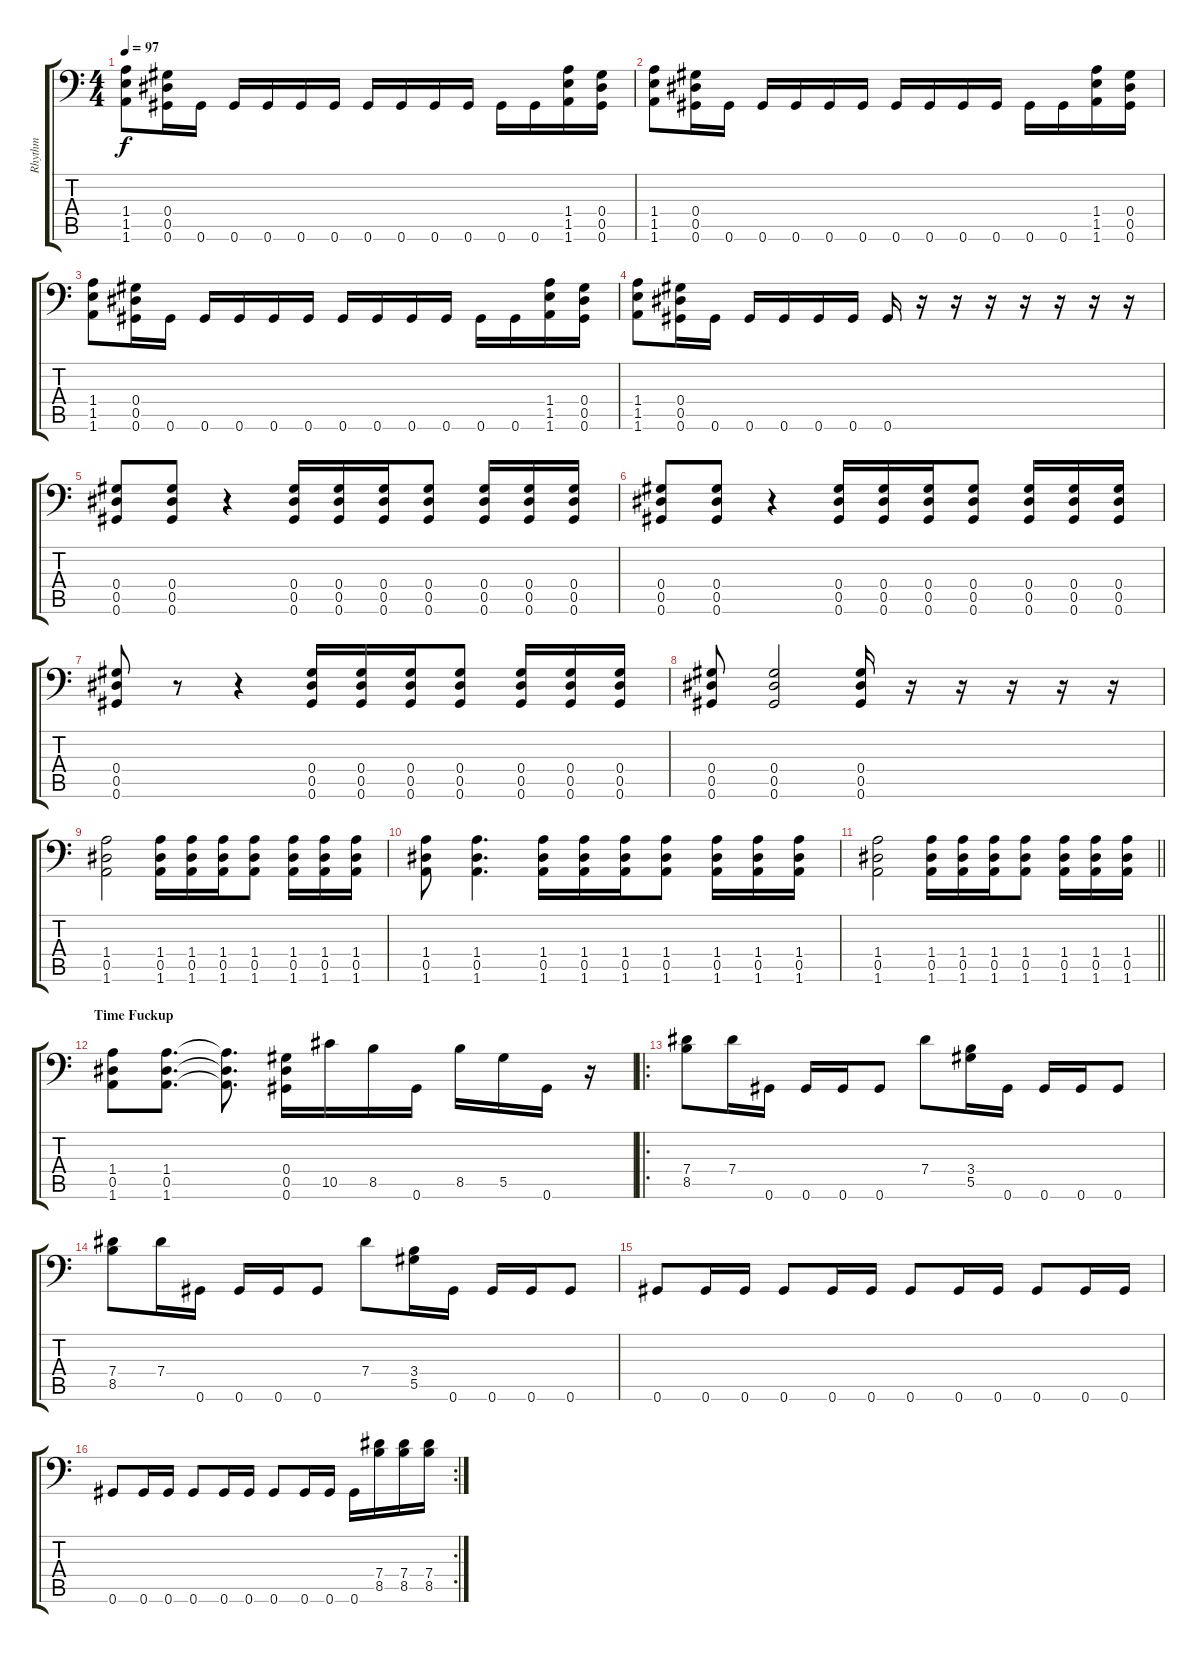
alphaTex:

\track ("Rhythm" "Rhythm") {instrument distortionguitar}
\staff {score tabs}
\tuning (Bb3 F3 Db3 Ab2 Eb2 Ab1) {hide}
\ts (4 4)
\tempo 97
\clef f4
\ks c
(1.4 1.5 1.6).8{dy f} (0.4 0.5 0.6).16 0.6.16 0.6.16 0.6.16 0.6.16 0.6.16 0.6.16 0.6.16 0.6.16 0.6.16 0.6.16 0.6.16 (1.4 1.5 1.6).16 (0.4 0.5 0.6).16 |
(1.4 1.5 1.6).8 (0.4 0.5 0.6).16 0.6.16 0.6.16 0.6.16 0.6.16 0.6.16 0.6.16 0.6.16 0.6.16 0.6.16 0.6.16 0.6.16 (1.4 1.5 1.6).16 (0.4 0.5 0.6).16 |
(1.4 1.5 1.6).8 (0.4 0.5 0.6).16 0.6.16 0.6.16 0.6.16 0.6.16 0.6.16 0.6.16 0.6.16 0.6.16 0.6.16 0.6.16 0.6.16 (1.4 1.5 1.6).16 (0.4 0.5 0.6).16 |
(1.4 1.5 1.6).8 (0.4 0.5 0.6).16 0.6.16 0.6.16 0.6.16 0.6.16 0.6.16 0.6.16 r.16 r.16 r.16 r.16 r.16 r.16 r.16 |
(0.4 0.5 0.6).8 (0.4 0.5 0.6).8 r.4 (0.4 0.5 0.6).16 (0.4 0.5 0.6).16 (0.4 0.5 0.6).16 (0.4 0.5 0.6).8 (0.4 0.5 0.6).16 (0.4 0.5 0.6).16 (0.4 0.5 0.6).16 |
(0.4 0.5 0.6).8 (0.4 0.5 0.6).8 r.4 (0.4 0.5 0.6).16 (0.4 0.5 0.6).16 (0.4 0.5 0.6).16 (0.4 0.5 0.6).8 (0.4 0.5 0.6).16 (0.4 0.5 0.6).16 (0.4 0.5 0.6).16 |
(0.4 0.5 0.6).8 r.8 r.4 (0.4 0.5 0.6).16 (0.4 0.5 0.6).16 (0.4 0.5 0.6).16 (0.4 0.5 0.6).8 (0.4 0.5 0.6).16 (0.4 0.5 0.6).16 (0.4 0.5 0.6).16 |
(0.4 0.5 0.6).8 (0.4 0.5 0.6).2 (0.4 0.5 0.6).16 r.16 r.16 r.16 r.16 r.16 |
(1.4 0.5 1.6).2 (1.4 0.5 1.6).16 (1.4 0.5 1.6).16 (1.4 0.5 1.6).16 (1.4 0.5 1.6).8 (1.4 0.5 1.6).16 (1.4 0.5 1.6).16 (1.4 0.5 1.6).16 |
(1.4 0.5 1.6).8 (1.4 0.5 1.6).4{d} (1.4 0.5 1.6).16 (1.4 0.5 1.6).16 (1.4 0.5 1.6).16 (1.4 0.5 1.6).8 (1.4 0.5 1.6).16 (1.4 0.5 1.6).16 (1.4 0.5 1.6).16 |
\barLineRight lightlight
(1.4 0.5 1.6).2 (1.4 0.5 1.6).16 (1.4 0.5 1.6).16 (1.4 0.5 1.6).16 (1.4 0.5 1.6).8 (1.4 0.5 1.6).16 (1.4 0.5 1.6).16 (1.4 0.5 1.6).16 |
\section ("" "Time Fuckup")
(1.4 0.5 1.6).8 (1.4 0.5 1.6).8{d} (1.4{t} 0.5{t} 1.6{t}).8{d} (0.4 0.5 0.6).16 10.5.16 8.5.16 0.6.16 8.5.16 5.5.16 0.6.16 r.16 |
\ro
(7.4 8.5).8 7.4.16 0.6.16 0.6.16 0.6.16 0.6.8 7.4.8 (3.4 5.5).16 0.6.16 0.6.16 0.6.16 0.6.8 |
(7.4 8.5).8 7.4.16 0.6.16 0.6.16 0.6.16 0.6.8 7.4.8 (3.4 5.5).16 0.6.16 0.6.16 0.6.16 0.6.8 |
0.6.8 0.6.16 0.6.16 0.6.8 0.6.16 0.6.16 0.6.8 0.6.16 0.6.16 0.6.8 0.6.16 0.6.16 |
\rc 2
0.6.8 0.6.16 0.6.16 0.6.8 0.6.16 0.6.16 0.6.8 0.6.16 0.6.16 0.6.16 (7.4 8.5).16 (7.4 8.5).16 (7.4 8.5).16
